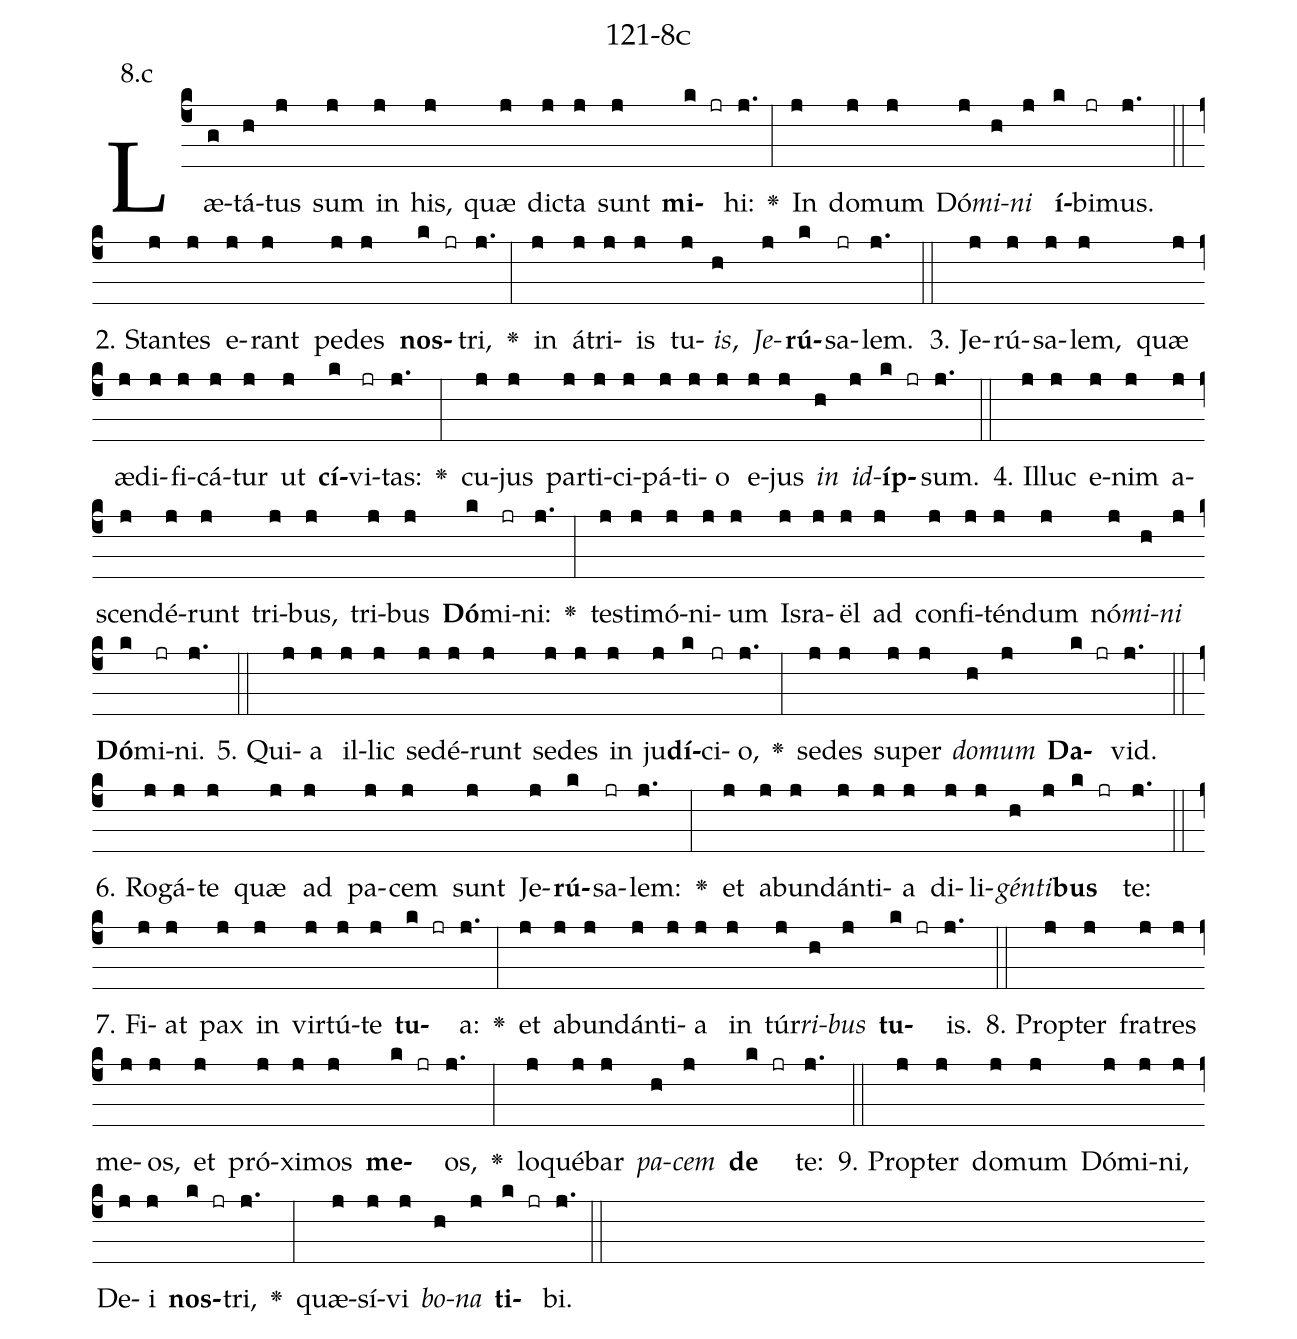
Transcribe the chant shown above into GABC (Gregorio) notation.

name: 121-8c;
annotation: 8.c;
%%
(c4)Læ(g)tá(h)tus(j) sum(j) in(j) his,(j) quæ(j) dic(j)ta(j) sunt(j) <b>mi</b>(k jr)hi:(j.) <v>\greheightstar</v>(:) In(j) do(j)mum(j) Dó(j)<i>mi</i>(h)<i>ni</i>(j) <b>í</b>(k)bi(jr)mus.(j.) (::)
2. Stan(j)tes(j) e(j)rant(j) pe(j)des(j) <b>nos</b>(k jr)tri,(j.) <v>\greheightstar</v>(:) in(j) á(j)tri(j)is(j) tu(j)<i>is</i>,(h) <i>Je</i>(j)<b>rú</b>(k)sa(jr)lem.(j.) (::)
3. Je(j)rú(j)sa(j)lem,(j) quæ(j) æ(j)di(j)fi(j)cá(j)tur(j) ut(j) <b>cí</b>(k)vi(jr)tas:(j.) <v>\greheightstar</v>(:) cu(j)jus(j) par(j)ti(j)ci(j)pá(j)ti(j)o(j) e(j)jus(j) <i>in</i>(h) <i>id</i>(j)<b>íp</b>(k jr)sum.(j.) (::)
4. Il(j)luc(j) e(j)nim(j) a(j)scen(j)dé(j)runt(j) tri(j)bus,(j) tri(j)bus(j) <b>Dó</b>(k)mi(jr)ni:(j.) <v>\greheightstar</v>(:) tes(j)ti(j)mó(j)ni(j)um(j) Is(j)ra(j)ël(j) ad(j) con(j)fi(j)tén(j)dum(j) nó(j)<i>mi</i>(h)<i>ni</i>(j) <b>Dó</b>(k)mi(jr)ni.(j.) (::)
5. Qui(j)a(j) il(j)lic(j) se(j)dé(j)runt(j) se(j)des(j) in(j) ju(j)<b>dí</b>(k)ci(jr)o,(j.) <v>\greheightstar</v>(:) se(j)des(j) su(j)per(j) <i>do</i>(h)<i>mum</i>(j) <b>Da</b>(k jr)vid.(j.) (::)
6. Ro(j)gá(j)te(j) quæ(j) ad(j) pa(j)cem(j) sunt(j) Je(j)<b>rú</b>(k)sa(jr)lem:(j.) <v>\greheightstar</v>(:) et(j) ab(j)un(j)dán(j)ti(j)a(j) di(j)li(j)<i>gén</i>(h)<i>ti</i>(j)<b>bus</b>(k jr) te:(j.) (::)
7. Fi(j)at(j) pax(j) in(j) vir(j)tú(j)te(j) <b>tu</b>(k jr)a:(j.) <v>\greheightstar</v>(:) et(j) ab(j)un(j)dán(j)ti(j)a(j) in(j) túr(j)<i>ri</i>(h)<i>bus</i>(j) <b>tu</b>(k jr)is.(j.) (::)
8. Prop(j)ter(j) fra(j)tres(j) me(j)os,(j) et(j) pró(j)xi(j)mos(j) <b>me</b>(k jr)os,(j.) <v>\greheightstar</v>(:) lo(j)qué(j)bar(j) <i>pa</i>(h)<i>cem</i>(j) <b>de</b>(k jr) te:(j.) (::)
9. Prop(j)ter(j) do(j)mum(j) Dó(j)mi(j)ni,(j) De(j)i(j) <b>nos</b>(k jr)tri,(j.) <v>\greheightstar</v>(:) quæ(j)sí(j)vi(j) <i>bo</i>(h)<i>na</i>(j) <b>ti</b>(k jr)bi.(j.) (::)
